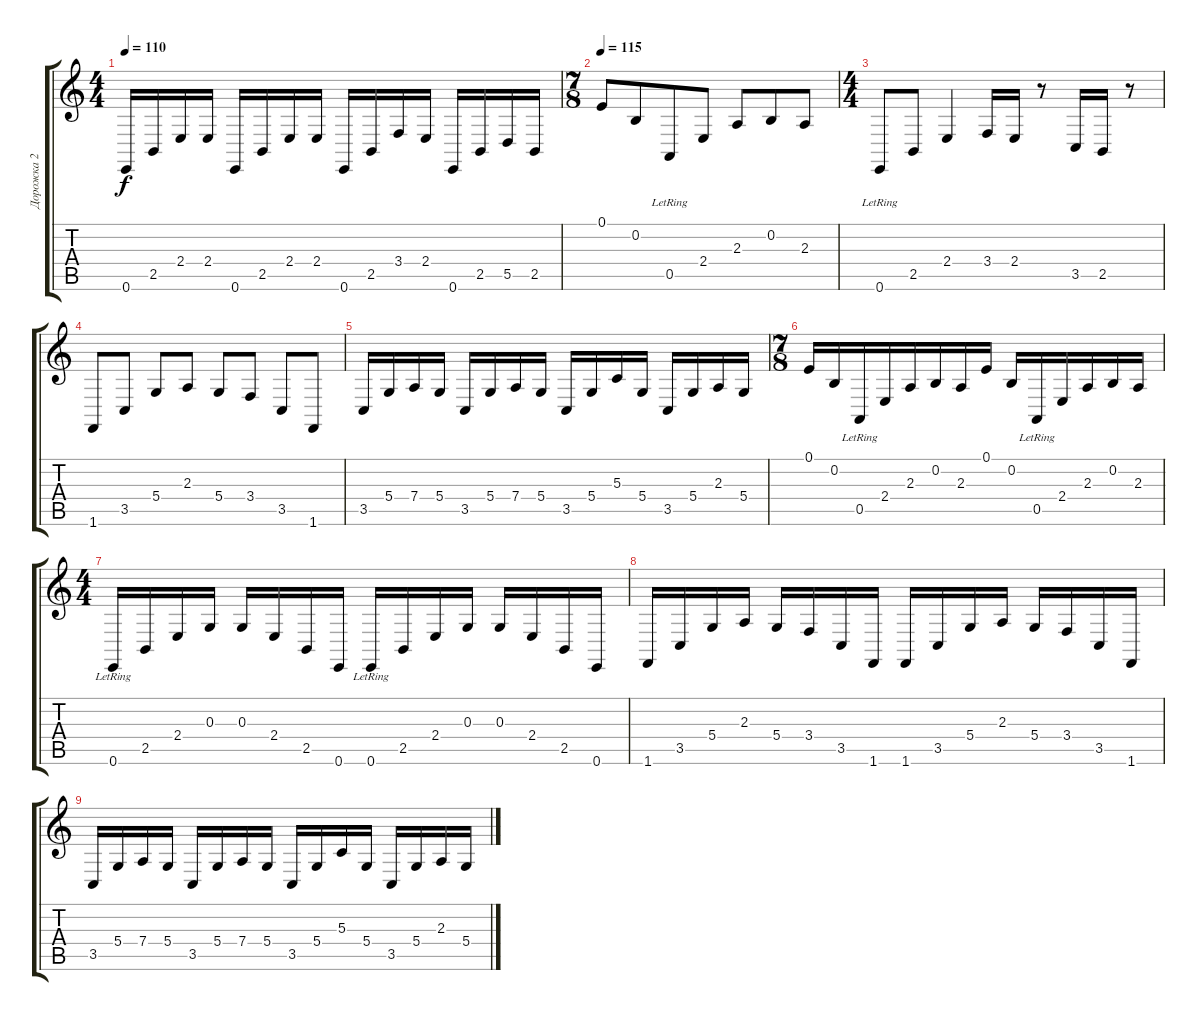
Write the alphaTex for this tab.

\track ("Дорожка 2" "Дорожка 2") {instrument brightacousticpiano}
\staff {score tabs}
\tuning (E4 B3 G3 D3 A2 E2) {hide}
\ts (4 4)
\tempo 110
\clef g2
\ks c
0.6.16{dy f} 2.5.16 2.4.16 2.4.16 0.6.16 2.5.16 2.4.16 2.4.16 0.6.16 2.5.16 3.4.16 2.4.16 0.6.16 2.5.16 5.5.16 2.5.16 |
\ts (7 8)
\tempo 115
0.1.8{volume 11} 0.2.8 0.5{lr}.8 2.4.8 2.3.8 0.2.8 2.3.8 |
\ts (4 4)
0.6{lr}.8 2.5.8 2.4.4 3.4.16 2.4.16 r.8 3.5.16 2.5.16 r.8 |
1.6.8 3.5.8 5.4.8 2.3.8 5.4.8 3.4.8 3.5.8 1.6.8 |
3.5.16{volume 9} 5.4.16 7.4.16 5.4.16 3.5.16 5.4.16 7.4.16 5.4.16 3.5.16 5.4.16 5.3.16 5.4.16 3.5.16 5.4.16 2.3.16 5.4.16 |
\ts (7 8)
0.1.16 0.2.16 0.5{lr}.16 2.4.16 2.3.16 0.2.16 2.3.16 0.1.16 0.2.16 0.5{lr}.16 2.4.16 2.3.16 0.2.16 2.3.16 |
\ts (4 4)
0.6{lr}.16 2.5.16 2.4.16 0.3.16 0.3.16 2.4.16 2.5.16 0.6.16 0.6{lr}.16 2.5.16 2.4.16 0.3.16 0.3.16 2.4.16 2.5.16 0.6.16 |
1.6.16 3.5.16 5.4.16 2.3.16 5.4.16 3.4.16 3.5.16 1.6.16 1.6.16 3.5.16 5.4.16 2.3.16 5.4.16 3.4.16 3.5.16 1.6.16 |
3.5.16 5.4.16 7.4.16 5.4.16 3.5.16 5.4.16 7.4.16 5.4.16 3.5.16 5.4.16 5.3.16 5.4.16 3.5.16 5.4.16 2.3.16 5.4.16
